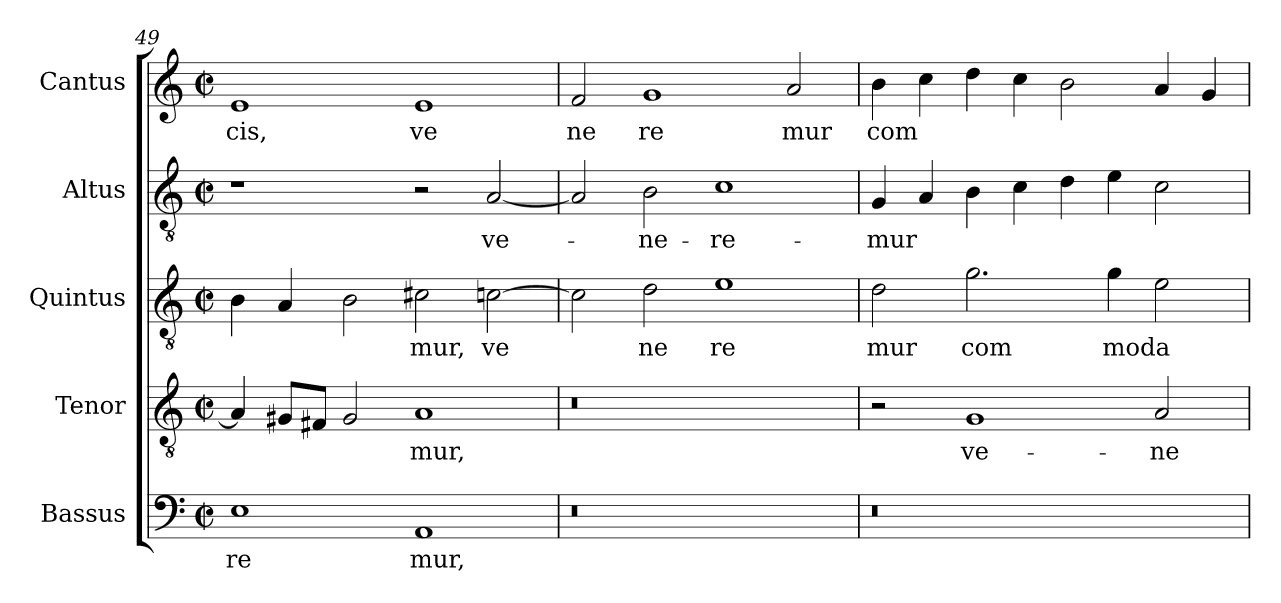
**kern	**text	**kern	**text	**kern	**text	**kern	**text	**kern	**text
*part5	*part5	*part4	*part4	*part3	*part3	*part2	*part2	*part1	*part1
*staff5	*staff5	*staff4	*staff4	*staff3	*staff3	*staff2	*staff2	*staff1	*staff1
*I"Bassus	*	*I"Tenor	*	*I"Quintus	*	*I"Altus	*	*I"Cantus	*
*clefF4	*	*clefGv2	*	*clefGv2	*	*clefGv2	*	*clefG2	*
*M2/2	*	*M2/2	*	*M2/2	*	*M2/2	*	*M2/2	*
*met(c|)	*	*met(c|)	*	*met(c|)	*	*met(c|)	*	*met(c|)	*
=49	=49	=49	=49	=49	=49	=49	=49	=49	=49
!	!LO:LY:b:cj	!	!	!	!	!	!	!	!LO:LY:b:cj
1E	re	4A/]	.	4B\	.	1r	.	1e	cis,
.	.	8G#/L	.	4A/	.	.	.	.	.
.	.	8F#/J	.	.	.	.	.	.	.
.	.	2G#/	.	2B\	.	.	.	.	.
!	!LO:LY:b:cj	!	!LO:LY:b:cj	!	!LO:LY:b:cj	!	!	!	!LO:LY:b:cj
1AA	mur,	1A	mur,	2c#X\	mur,	2r	.	1e	ve
!	!	!	!	!	!LO:LY:b:cj	!	!LO:LY:b:cj	!	!
.	.	.	.	[<2cn\	ve	[>2A/	ve-	.	.
!!LO:LB:g=z
=50	=50	=50	=50	=50	=50	=50	=50	=50	=50
!	!	!	!	!	!	!	!	!	!LO:LY:b:cj
0r	.	0r	.	2c\]	.	2A/]	.	2f/	ne
!	!	!	!	!	!LO:LY:b:cj	!	!LO:LY:b:cj	!	!LO:LY:b:cj
.	.	.	.	2d\	ne	2B\	-ne-	1g	re
!	!	!	!	!	!LO:LY:b:cj	!	!LO:LY:b:cj	!	!
.	.	.	.	1e	re	1c	-re-	.	.
!	!	!	!	!	!	!	!	!	!LO:LY:b:cj
.	.	.	.	.	.	.	.	2a/	mur
=51	=51	=51	=51	=51	=51	=51	=51	=51	=51
!	!	!	!	!	!LO:LY:b:cj	!	!LO:LY:b	!	!LO:LY:b
0r	.	2r	.	2d\	mur	4G/	-mur	4b\	com
.	.	.	.	.	.	4A/	.	4cc\	.
!	!	!	!LO:LY:b:cj	!	!LO:LY:b:cj	!	!	!	!
.	.	1G	ve-	2.g\	com	4B\	.	4dd\	.
.	.	.	.	.	.	4c\	.	4cc\	.
.	.	.	.	.	.	4d\	.	2b\	.
!	!	!	!	!	!LO:LY:b:cj	!	!	!	!
.	.	.	.	4g\	moda	4e\	.	.	.
!	!	!	!LO:LY:b:cj	!	!	!	!	!	!
.	.	2A/	-ne-	2e\	.	2c\	.	4a/	.
.	.	.	.	.	.	.	.	4g/	.
=	=	=	=	=	=	=	=	=	=
*-	*-	*-	*-	*-	*-	*-	*-	*-	*-
